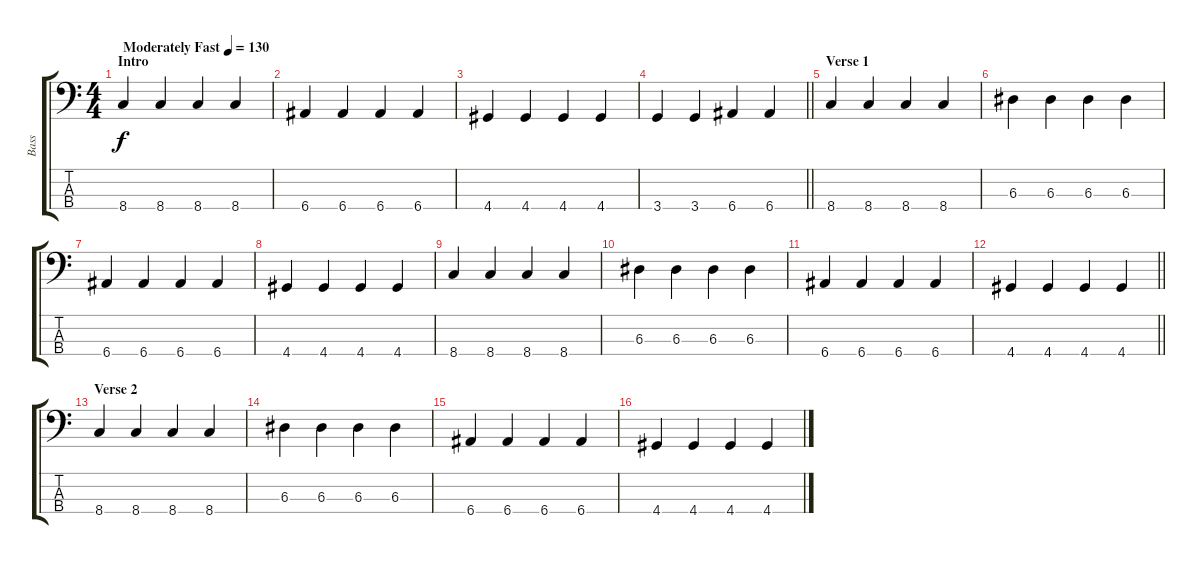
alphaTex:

\track ("Bass" "Bass") {instrument electricbassfinger}
\staff {score tabs}
\tuning (G2 D2 A1 E1) {hide}
\ts (4 4)
\section ("" "Intro")
\tempo (130 "Moderately Fast")
\clef f4
\ks c
8.4.4{dy f instrument electricbassfinger} 8.4.4 8.4.4 8.4.4 |
6.4.4 6.4.4 6.4.4 6.4.4 |
4.4.4 4.4.4 4.4.4 4.4.4 |
\barLineRight lightlight
3.4.4 3.4.4 6.4.4 6.4.4 |
\section ("" "Verse 1")
8.4.4 8.4.4 8.4.4 8.4.4 |
6.3.4 6.3.4 6.3.4 6.3.4 |
6.4.4 6.4.4 6.4.4 6.4.4 |
4.4.4 4.4.4 4.4.4 4.4.4 |
8.4.4 8.4.4 8.4.4 8.4.4 |
6.3.4 6.3.4 6.3.4 6.3.4 |
6.4.4 6.4.4 6.4.4 6.4.4 |
\barLineRight lightlight
4.4.4 4.4.4 4.4.4 4.4.4 |
\section ("" "Verse 2")
8.4.4 8.4.4 8.4.4 8.4.4 |
6.3.4 6.3.4 6.3.4 6.3.4 |
6.4.4 6.4.4 6.4.4 6.4.4 |
4.4.4 4.4.4 4.4.4 4.4.4
